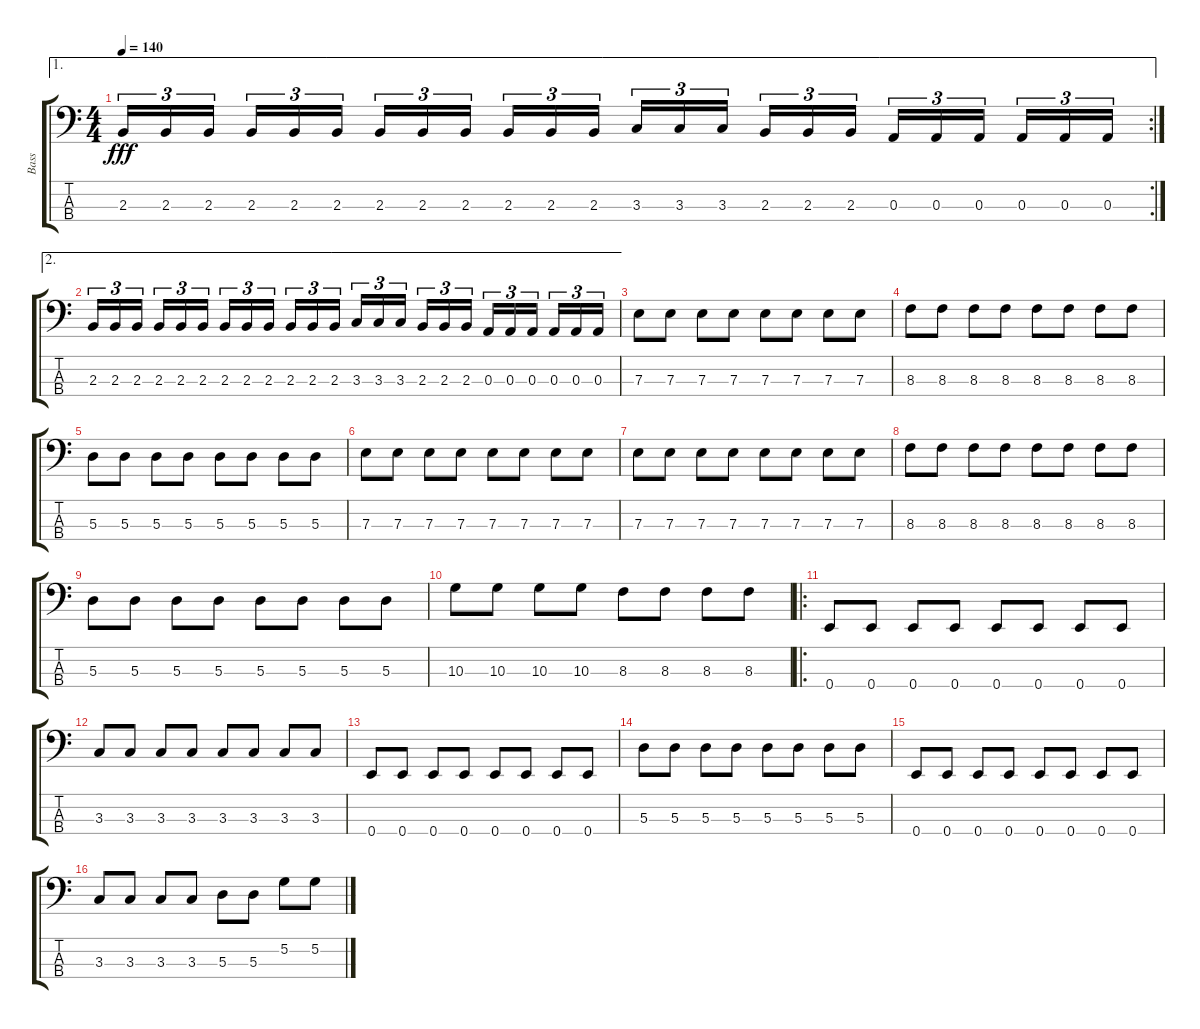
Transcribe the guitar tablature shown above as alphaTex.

\track ("Bass" "Bass") {instrument distortionguitar}
\staff {score tabs}
\tuning (G2 D2 A1 E1) {hide}
\ae 1
\rc 2
\ts (4 4)
\tempo 140
\clef f4
\ks c
2.3.16{tu (3 2) dy fff} 2.3.16{tu (3 2)} 2.3.16{tu (3 2)} 2.3.16{tu (3 2)} 2.3.16{tu (3 2)} 2.3.16{tu (3 2)} 2.3.16{tu (3 2)} 2.3.16{tu (3 2)} 2.3.16{tu (3 2)} 2.3.16{tu (3 2)} 2.3.16{tu (3 2)} 2.3.16{tu (3 2)} 3.3.16{tu (3 2)} 3.3.16{tu (3 2)} 3.3.16{tu (3 2)} 2.3.16{tu (3 2)} 2.3.16{tu (3 2)} 2.3.16{tu (3 2)} 0.3.16{tu (3 2)} 0.3.16{tu (3 2)} 0.3.16{tu (3 2)} 0.3.16{tu (3 2)} 0.3.16{tu (3 2)} 0.3.16{tu (3 2)} |
\ae 2
2.3.16{tu (3 2)} 2.3.16{tu (3 2)} 2.3.16{tu (3 2)} 2.3.16{tu (3 2)} 2.3.16{tu (3 2)} 2.3.16{tu (3 2)} 2.3.16{tu (3 2)} 2.3.16{tu (3 2)} 2.3.16{tu (3 2)} 2.3.16{tu (3 2)} 2.3.16{tu (3 2)} 2.3.16{tu (3 2)} 3.3.16{tu (3 2)} 3.3.16{tu (3 2)} 3.3.16{tu (3 2)} 2.3.16{tu (3 2)} 2.3.16{tu (3 2)} 2.3.16{tu (3 2)} 0.3.16{tu (3 2)} 0.3.16{tu (3 2)} 0.3.16{tu (3 2)} 0.3.16{tu (3 2)} 0.3.16{tu (3 2)} 0.3.16{tu (3 2)} |
7.3.8 7.3.8 7.3.8 7.3.8 7.3.8 7.3.8 7.3.8 7.3.8 |
8.3.8 8.3.8 8.3.8 8.3.8 8.3.8 8.3.8 8.3.8 8.3.8 |
5.3.8 5.3.8 5.3.8 5.3.8 5.3.8 5.3.8 5.3.8 5.3.8 |
7.3.8 7.3.8 7.3.8 7.3.8 7.3.8 7.3.8 7.3.8 7.3.8 |
7.3.8 7.3.8 7.3.8 7.3.8 7.3.8 7.3.8 7.3.8 7.3.8 |
8.3.8 8.3.8 8.3.8 8.3.8 8.3.8 8.3.8 8.3.8 8.3.8 |
5.3.8 5.3.8 5.3.8 5.3.8 5.3.8 5.3.8 5.3.8 5.3.8 |
10.3.8 10.3.8 10.3.8 10.3.8 8.3.8 8.3.8 8.3.8 8.3.8 |
\ro
0.4.8 0.4.8 0.4.8 0.4.8 0.4.8 0.4.8 0.4.8 0.4.8 |
3.3.8 3.3.8 3.3.8 3.3.8 3.3.8 3.3.8 3.3.8 3.3.8 |
0.4.8 0.4.8 0.4.8 0.4.8 0.4.8 0.4.8 0.4.8 0.4.8 |
5.3.8 5.3.8 5.3.8 5.3.8 5.3.8 5.3.8 5.3.8 5.3.8 |
0.4.8 0.4.8 0.4.8 0.4.8 0.4.8 0.4.8 0.4.8 0.4.8 |
3.3.8 3.3.8 3.3.8 3.3.8 5.3.8 5.3.8 5.2.8 5.2.8
